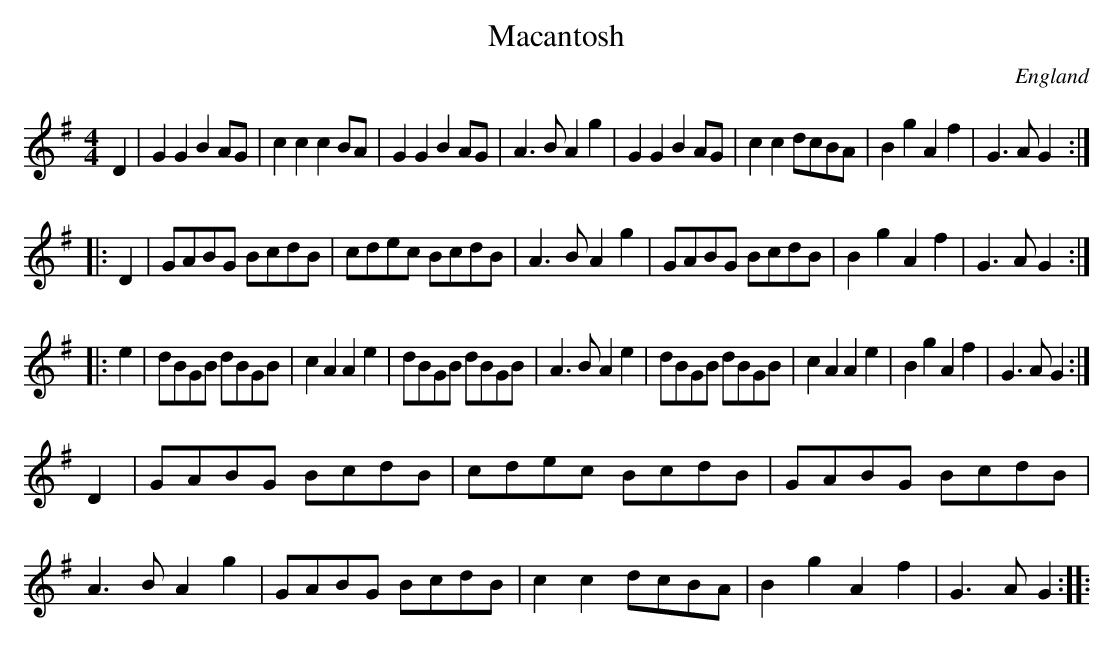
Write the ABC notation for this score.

X:1
T:Macantosh
L:1/8
M:4/4
O:England
K:G major
D2 |\
G2G2 B2AG | c2c2 c2BA | G2G2 B2AG | A3B A2g2 |\
G2G2 B2AG | c2c2 dcBA | B2g2 A2f2 | G3A G2 ::
D2 |\
GABG BcdB | cdec BcdB | A3B A2g2 | \
GABG BcdB | B2g2 A2f2 | G3A G2 ::
e2 |\
dBGB dBGB | c2A2 A2e2 | dBGB dBGB | A3B A2e2 |\
dBGB dBGB | c2A2 A2e2 | B2g2 A2f2 | G3A G2 :|
D2 |\
GABG BcdB | cdec BcdB | GABG BcdB | A3B A2g2 |\
GABG BcdB | c2c2 dcBA | B2g2 A2f2 | G3A G2 ::
